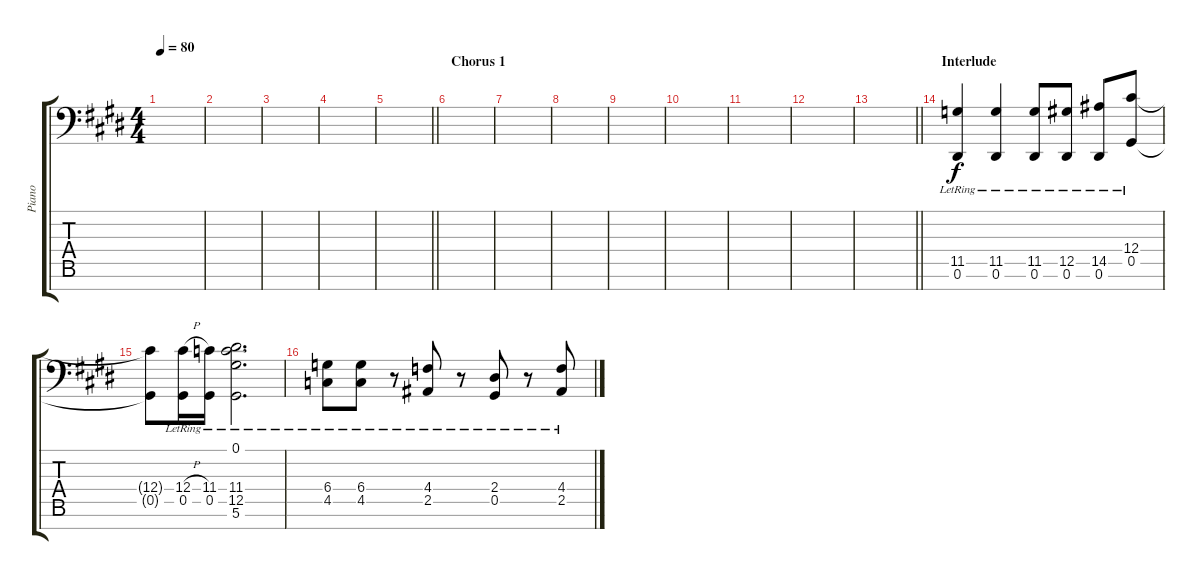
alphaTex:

\track ("Piano" "Piano") {instrument acousticgrandpiano}
\staff {score tabs}
\tuning (Eb4 Bb3 Gb3 Db3 Ab2 Eb2 Ab1) {hide}
\ts (4 4)
\tempo 80
\clef f4
\ks e
|
|
|
|
\barLineRight lightlight
|
\section ("" "Chorus 1")
|
|
|
|
|
|
|
\barLineRight lightlight
|
\section ("" "Interlude")
(11.5{lr} 0.6{lr}).4 (11.5{lr} 0.6{lr}).4 (11.5{lr} 0.6{lr}).8 (12.5{lr} 0.6{lr}).8 (14.5{lr} 0.6{lr}).8 (12.4{lr} 0.5{lr}).8 |
(12.4{t} 0.5{t}).8 (12.4{h lr} 0.5{lr}).16 (11.4{lr} 0.5{lr}).16 (0.1{lr} 11.4{lr} 12.5{lr} 5.6{lr}).2{d} |
(6.4{lr} 4.5{lr}).8 (6.4{lr} 4.5{lr}).8 r.8 (4.4{lr} 2.5{lr}).8 r.8 (2.4{lr} 0.5{lr}).8 r.8 (4.4{lr} 2.5{lr}).8
